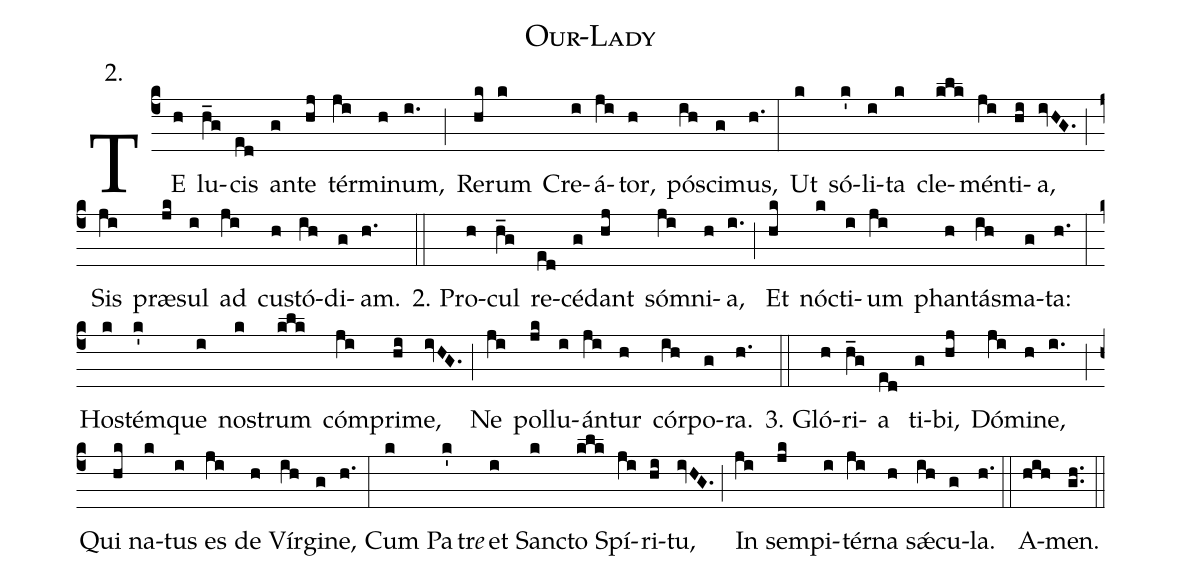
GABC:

name: Our-Lady;
annotation: 2.;
%%
(c4)TE(h) lu(h_g)cis(ed) an(g)te(hj) tér(ji)mi(h)num,(i.) (;)
Re(hk)rum(k) Cre(i)á(ji)tor,(h) pó(ih)sci(g)mus,(h.) (:)
Ut(k) só(k')li(i)ta(k) cle(klk)mén(ji)ti(hi)a,(ivHG.) (;)
Sis(ji) præ(jk)sul(i) ad(ji) cu(h)stó(ih)di(g)am.(h.) (::)

2. Pro(h)cul(h_g) re(ed)cé(g)dant(hj) sóm(ji)ni(h)a,(i.) (;)
Et(hk) nó(k)cti(i)um(ji) phan(h)tás(ih)ma(g)ta:(h.) (:)
Ho(k)stém(k')que(i) no(k)strum(klk) cóm(ji)pri(hi)me,(ivHG.) (;)
Ne(ji) pol(jk)lu(i)án(ji)tur(h) cór(ih)po(g)ra.(h.) (::)

3. Gló(h)ri(h_g)a(ed) ti(g)bi,(hj) Dó(ji)mi(h)ne,(i.) (;)
Qui(hk) na(k)tus(i) es(ji) de(h) Vír(ih)gi(g)ne,(h.) (:)
Cum(k) Pa(k')tr<i>e</i>() et(i) Sanc(k)to(klk) Spí(ji)ri(hi)tu,(ivHG.) (;)
In(ji) sem(jk)pi(i)tér(ji)na(h) sǽ(ih)cu(g)la.(h.) (::)
A(hih)men.(gh..) (::)
